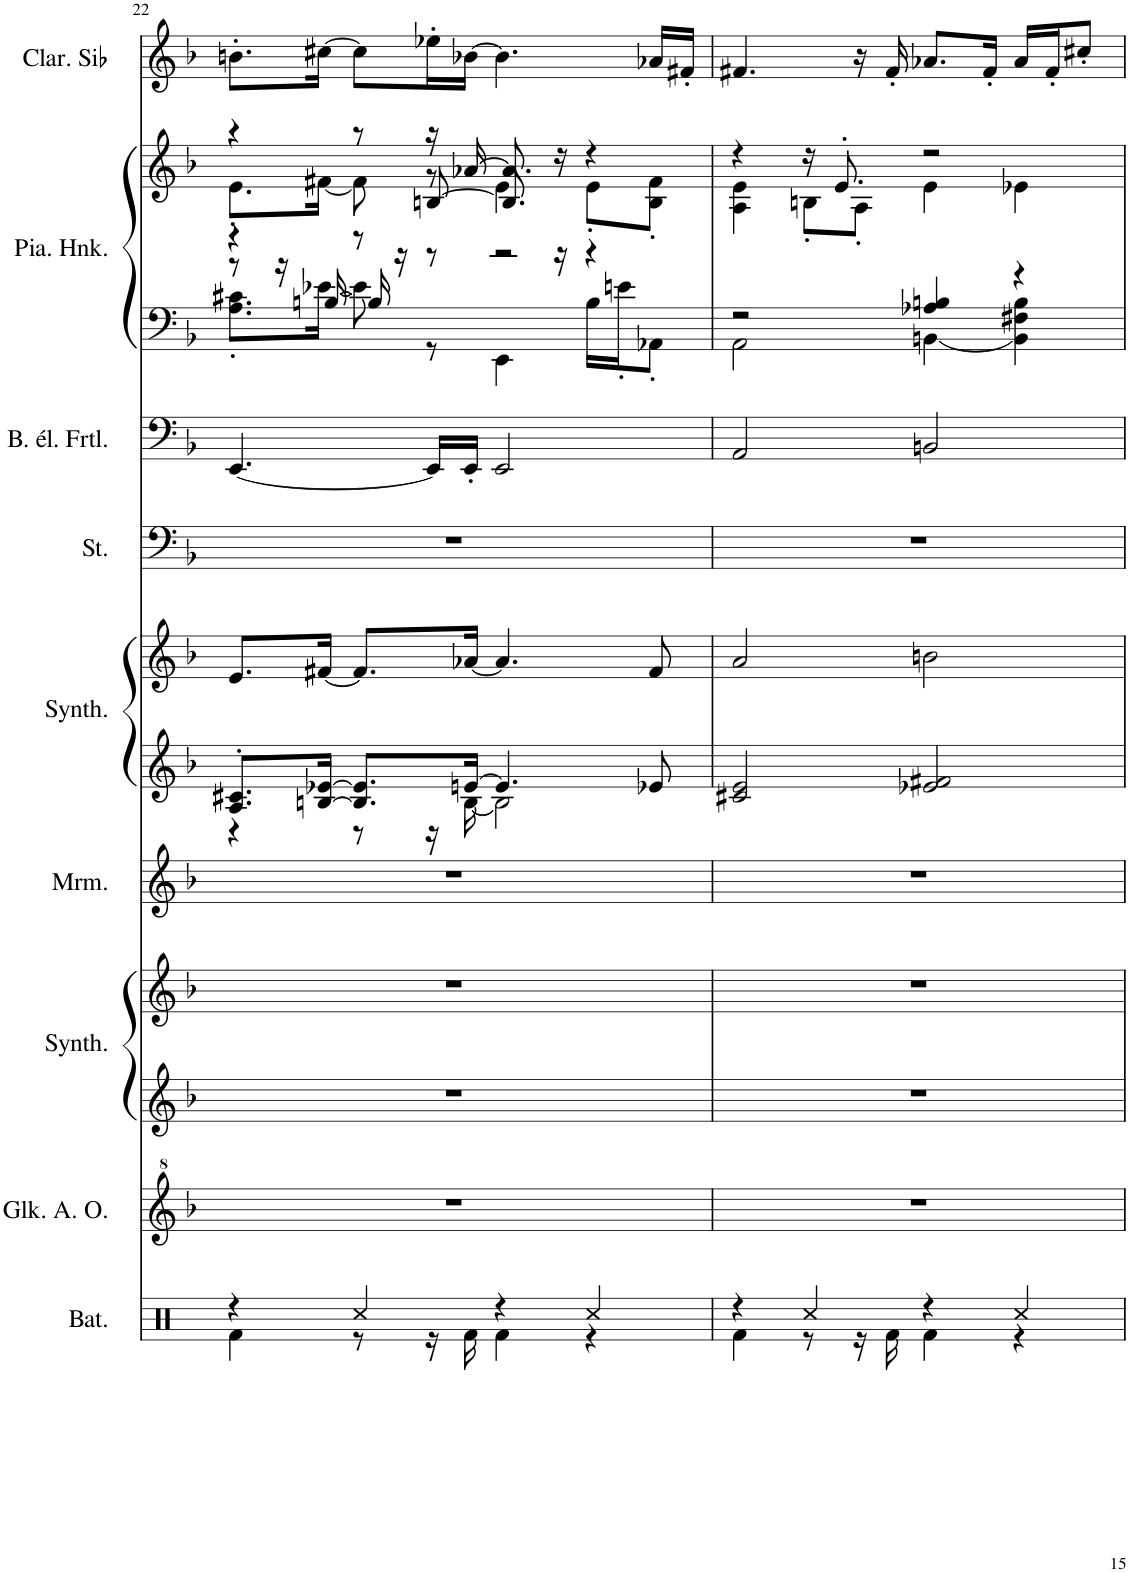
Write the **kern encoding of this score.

**kern	**kern	**kern	**kern	**kern	**kern	**kern	**kern	**kern	**kern	**kern	**kern
*part9	*part8	*part7	*part7	*part6	*part5	*part5	*part4	*part3	*part2	*part2	*part1
*staff12	*staff11	*staff10	*staff9	*staff8	*staff7	*staff6	*staff5	*staff4	*staff3	*staff2	*staff1
*I"Batterie	*I"Glockenspiel Alto Orff	*I"Synthétiseur de cuivres	*	*I"Marimba (double portée)	*I"Synthétiseur Pad	*	*I"Cordes	*I"Basse électrique fretless	*I"Piano Honky Tonk, We Are Th	*	*I"Clarinette en Sib
*I'Bat.	*I'Glk. A. O.	*I'Synth.	*	*I'Mrm.	*I'Synth.	*	*	*I'B. él. Frtl.	*I'Pia. Hnk.	*	*I'Clar. Sib
!!LO:PB:g=z
*clefX	*clefG^2	*clefG2	*clefG2	*clefG2	*clefG2	*clefG2	*clefF4	*clefF4	*clefF4	*clefG2	*clefG2
*	*	*	*	*	*	*	*	*Trd7c12	*	*	*Trd1c2
*k[]	*k[b-]	*k[b-]	*k[b-]	*k[b-]	*k[b-]	*k[b-]	*k[b-]	*k[b-]	*k[b-]	*k[b-]	*k[b-]
*M4/4	*M4/4	*M4/4	*M4/4	*M4/4	*M4/4	*M4/4	*M4/4	*M4/4	*M4/4	*M4/4	*M4/4
=22	=22	=22	=22	=22	=22	=22	=22	=22	=22	=22	=22
*^	*	*	*	*	*^	*	*	*	*^	*^	*
*	*	*	*	*	*	*	*	*	*	*	*	*	*	*^	*
4r	4Rf\	1r	1r	1r	1r	8.A/' 8.c#X/'L	4r	8.e/L	1r	[4.EE/	8r	8.A\' 8.c#X\'L	4r	8.e'\L	4r	8.bn'\L
.	.	.	.	.	.	.	.	.	.	.	16r	.	.	.	.	.
.	.	.	.	.	.	[16Bn/ [16e-X/Jk	.	[16f#X/Jk	.	.	[16Bn/	[16e-X\Jk	.	[16f#X\Jk	.	[16cc#X\Jk
4Rcc/	8r	.	.	.	.	8.B/] 8.e-/]L	8r	8.f#/L]	.	.	16B/]	8e-\]	8r	8f#\]	8r	8cc#\L]
.	.	.	.	.	.	.	.	.	.	.	16r	.	.	.	.	.
.	16r	.	.	.	.	.	16r	.	.	16EE/LL]	8r	8r	16r	8r	[8Bn/	16ee-X'\L
.	16Rf\	.	.	.	.	[16en/Jk	[16B\	[16a-X/Jk	.	16EE'/JJ	.	.	[16a-X/	.	.	[16b-X\JJ
4r	4Rf\	.	.	.	.	4.e/]	2B\]	4.a-/]	.	2EE/	2r	4EE\	8.a-/]	4e\	8.B/]	4.b-\]
.	.	.	.	.	.	.	.	.	.	.	.	.	16r	.	16r	.
4Rcc/	4r	.	.	.	.	.	.	.	.	.	.	16B\LL	4r	8e'\L	4r	.
.	.	.	.	.	.	.	.	.	.	.	.	16en'\J	.	.	.	.
.	.	.	.	.	.	8e-X/	.	8f#/	.	.	.	8AA-X'\J	.	8B\' 8f#\'J	.	16a-X/LL
.	.	.	.	.	.	.	.	.	.	.	.	.	.	.	.	16f#X'/JJ
*	*	*	*	*	*	*v	*v	*	*	*	*	*	*	*v	*v	*
=23	=23	=23	=23	=23	=23	=23	=23	=23	=23	=23	=23	=23	=23	=23
4r	4Rf\	1r	1r	1r	1r	2c#X/ 2e/	2a/	1r	2AA/	2r	2AA\	4r	4A\ 4e\	4.f#X/
4Rcc/	8r	.	.	.	.	.	.	.	.	.	.	16r	8Bn'\L	.
.	.	.	.	.	.	.	.	.	.	.	.	8.e'/	.	.
.	16r	.	.	.	.	.	.	.	.	.	.	.	8A'\J	16r
.	16Rf\	.	.	.	.	.	.	.	.	.	.	.	.	16f#'/
4r	4Rf\	.	.	.	.	2e-X/ 2f#X/	2bn\	.	2BBn/	4A-X/ 4Bn/	[4BBn\	2r	4e\	8.a-X/L
.	.	.	.	.	.	.	.	.	.	.	.	.	.	16f#'/Jk
4Rcc/	4r	.	.	.	.	.	.	.	.	4r	4BB\] 4F#X\ 4B\	.	4e-X\	16a-/LL
.	.	.	.	.	.	.	.	.	.	.	.	.	.	16f#'/J
.	.	.	.	.	.	.	.	.	.	.	.	.	.	8cc#X'/J
*	*	*	*	*	*	*	*	*	*	*v	*v	*	*	*
*v	*v	*	*	*	*	*	*	*	*	*	*v	*v	*
=	=	=	=	=	=	=	=	=	=	=	=
*-	*-	*-	*-	*-	*-	*-	*-	*-	*-	*-	*-
